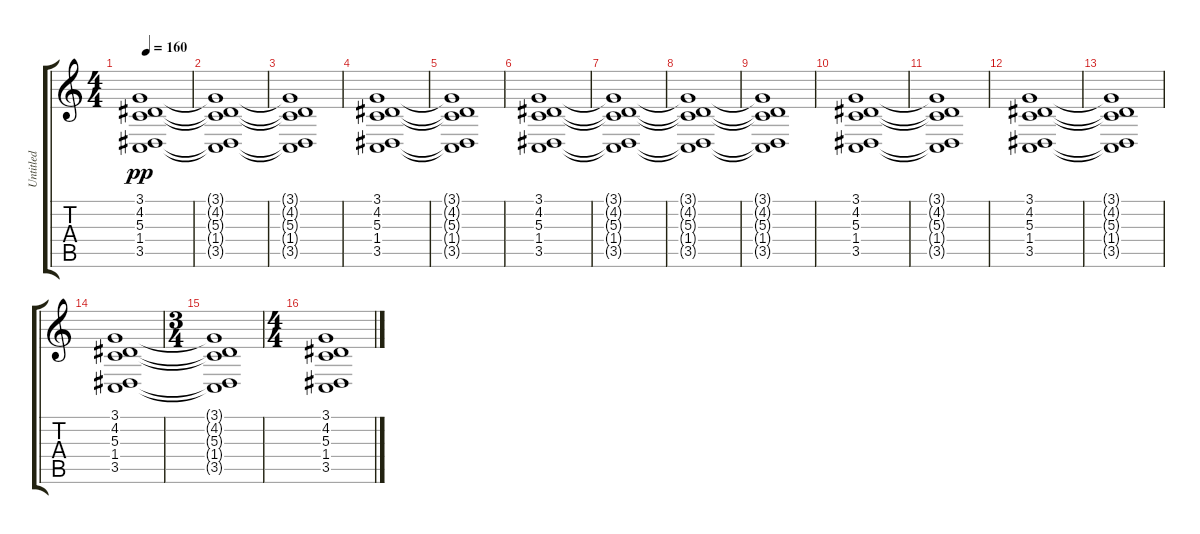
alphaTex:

\track ("Untitled" "Untitled") {instrument pad6metallic}
\staff {score tabs}
\tuning (E4 B3 G3 D3 A2 E2) {hide}
\ts (4 4)
\tempo 160
\clef g2
\ks c
(3.1 4.2 5.3 1.4 3.5).1{dy pp} |
(3.1{t} 4.2{t} 5.3{t} 1.4{t} 3.5{t}).1 |
(3.1{t} 4.2{t} 5.3{t} 1.4{t} 3.5{t}).1 |
(3.1 4.2 5.3 1.4 3.5).1 |
(3.1{t} 4.2{t} 5.3{t} 1.4{t} 3.5{t}).1 |
(3.1 4.2 5.3 1.4 3.5).1 |
(3.1{t} 4.2{t} 5.3{t} 1.4{t} 3.5{t}).1 |
(3.1{t} 4.2{t} 5.3{t} 1.4{t} 3.5{t}).1 |
(3.1{t} 4.2{t} 5.3{t} 1.4{t} 3.5{t}).1 |
(3.1 4.2 5.3 1.4 3.5).1 |
(3.1{t} 4.2{t} 5.3{t} 1.4{t} 3.5{t}).1 |
(3.1 4.2 5.3 1.4 3.5).1 |
(3.1{t} 4.2{t} 5.3{t} 1.4{t} 3.5{t}).1 |
(3.1 4.2 5.3 1.4 3.5).1 |
\ts (3 4)
(3.1{t} 4.2{t} 5.3{t} 1.4{t} 3.5{t}).1 |
\ts (4 4)
(3.1 4.2 5.3 1.4 3.5).1
